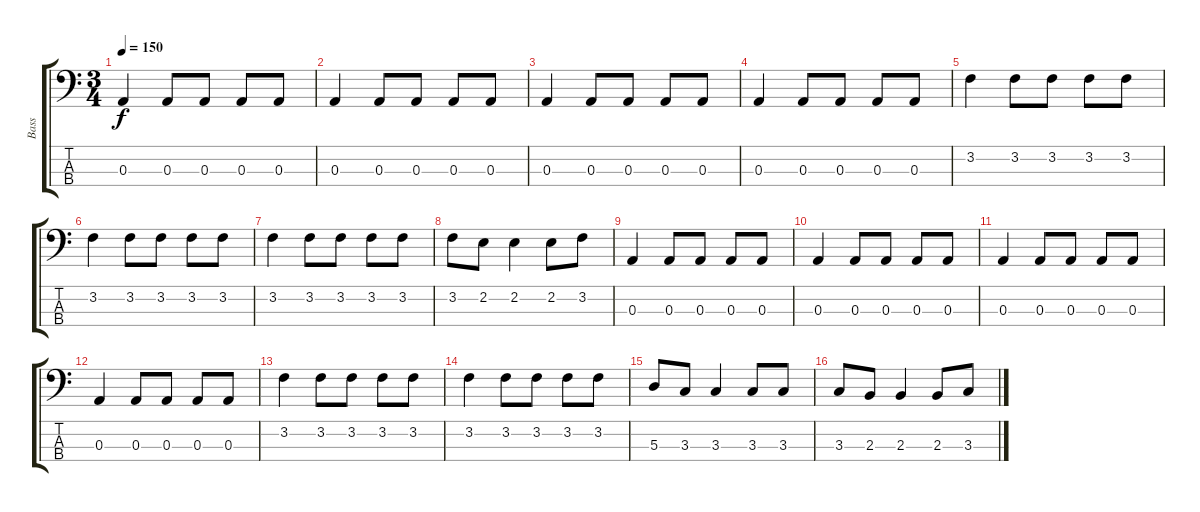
\track ("Bass" "Bass") {instrument electricbasspick}
\staff {score tabs}
\tuning (G2 D2 A1 E1) {hide}
\ts (3 4)
\tempo 150
\clef f4
\ks c
0.3.4{dy f} 0.3.8 0.3.8 0.3.8 0.3.8 |
0.3.4 0.3.8 0.3.8 0.3.8 0.3.8 |
0.3.4 0.3.8 0.3.8 0.3.8 0.3.8 |
0.3.4 0.3.8 0.3.8 0.3.8 0.3.8 |
3.2.4 3.2.8 3.2.8 3.2.8 3.2.8 |
3.2.4 3.2.8 3.2.8 3.2.8 3.2.8 |
3.2.4 3.2.8 3.2.8 3.2.8 3.2.8 |
3.2.8 2.2.8 2.2.4 2.2.8 3.2.8 |
0.3.4 0.3.8 0.3.8 0.3.8 0.3.8 |
0.3.4 0.3.8 0.3.8 0.3.8 0.3.8 |
0.3.4 0.3.8 0.3.8 0.3.8 0.3.8 |
0.3.4 0.3.8 0.3.8 0.3.8 0.3.8 |
3.2.4 3.2.8 3.2.8 3.2.8 3.2.8 |
3.2.4 3.2.8 3.2.8 3.2.8 3.2.8 |
5.3.8 3.3.8 3.3.4 3.3.8 3.3.8 |
3.3.8 2.3.8 2.3.4 2.3.8 3.3.8
